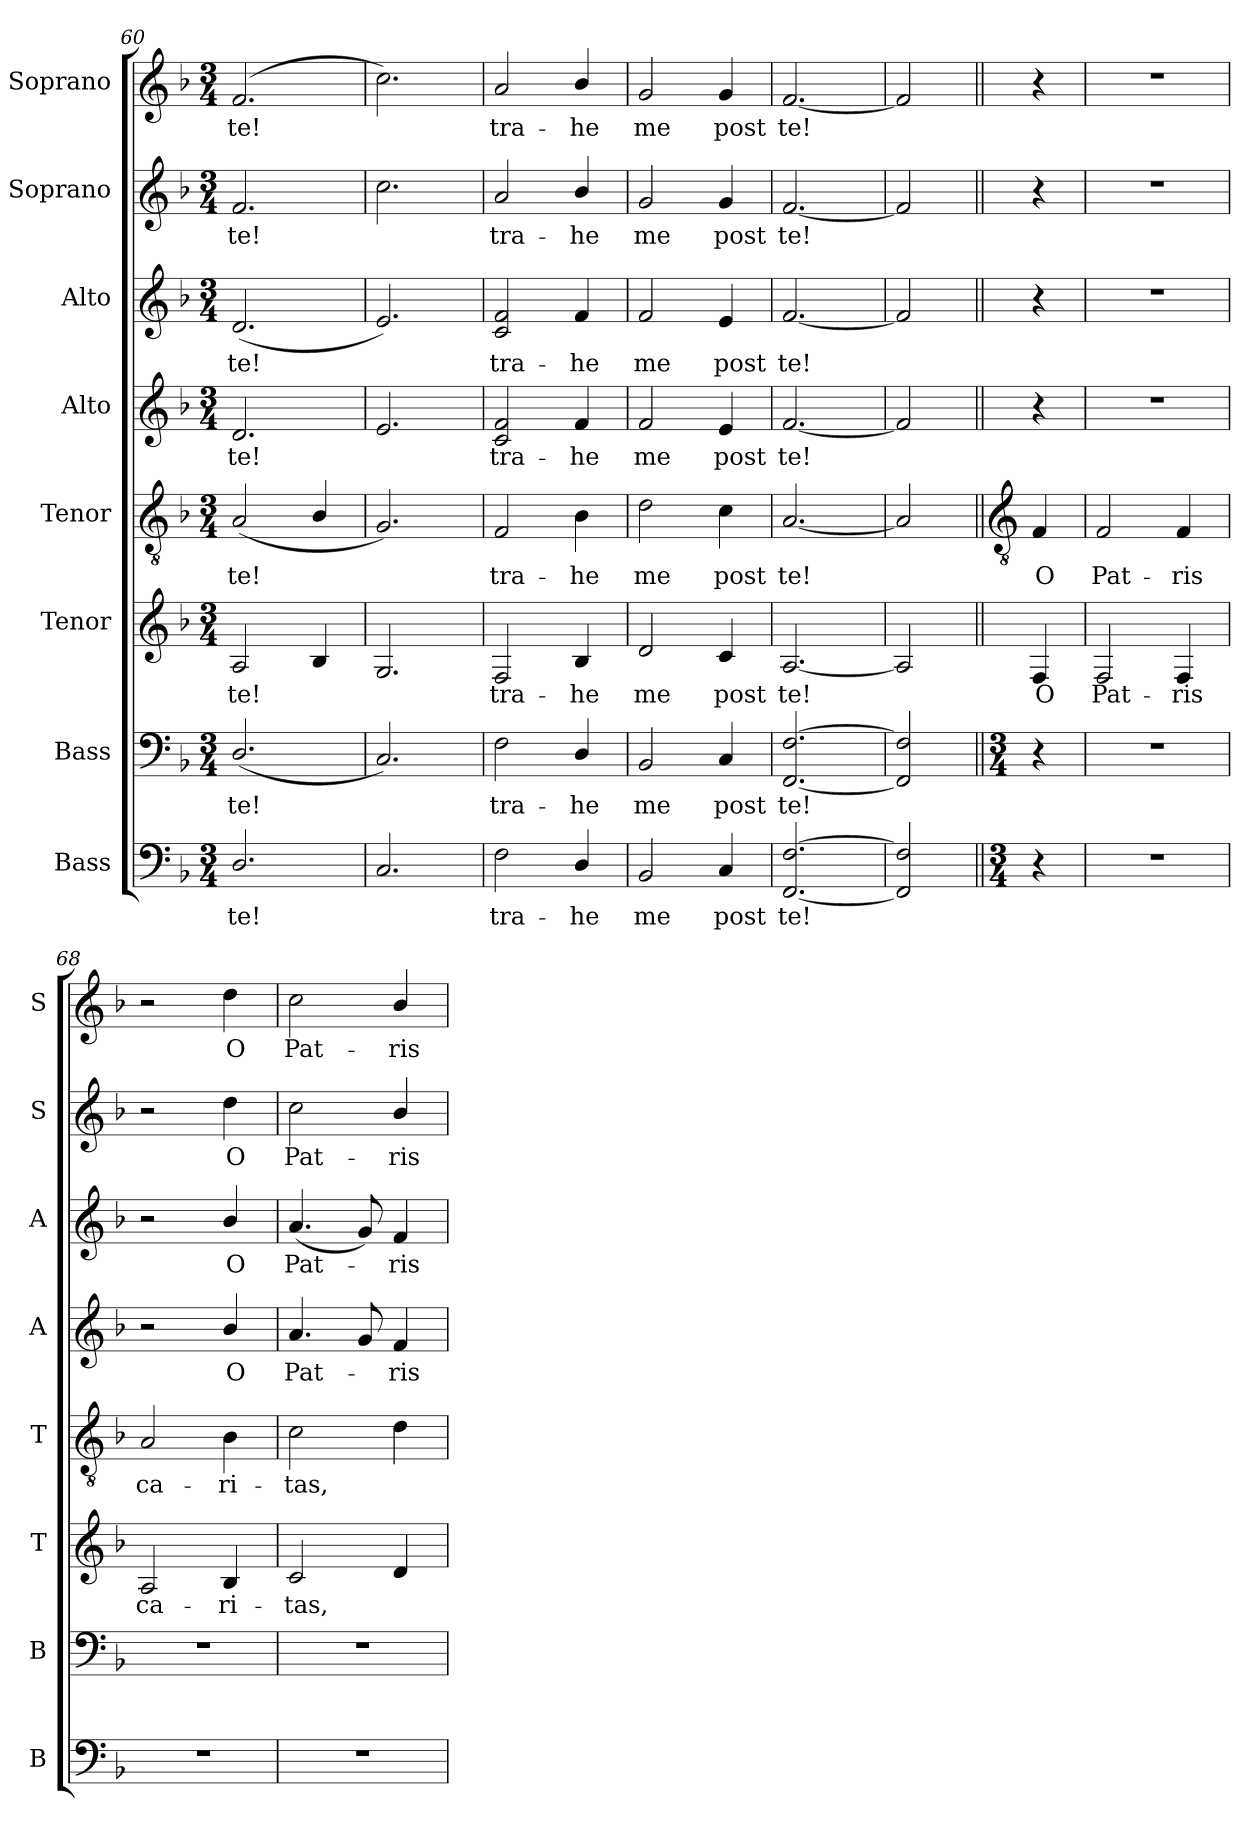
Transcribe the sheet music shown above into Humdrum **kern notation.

**kern	**text	**kern	**text	**kern	**text	**kern	**text	**kern	**text	**kern	**text	**kern	**text	**kern	**text
*part8	*part8	*part7	*part7	*part6	*part6	*part5	*part5	*part4	*part4	*part3	*part3	*part2	*part2	*part1	*part1
*staff8	*staff8	*staff7	*staff7	*staff6	*staff6	*staff5	*staff5	*staff4	*staff4	*staff3	*staff3	*staff2	*staff2	*staff1	*staff1
*I"Bass	*	*I"Bass	*	*I"Tenor	*	*I"Tenor	*	*I"Alto	*	*I"Alto	*	*I"Soprano	*	*I"Soprano	*
*I'B	*	*I'B	*	*I'T	*	*I'T	*	*I'A	*	*I'A	*	*I'S	*	*I'S	*
*	*	*clefF4	*	*	*	*clefGv2	*	*	*	*clefG2	*	*	*	*clefG2	*
*k[b-]	*	*k[b-]	*	*k[b-]	*	*k[b-]	*	*k[b-]	*	*k[b-]	*	*k[b-]	*	*k[b-]	*
*F:	*	*F:	*	*F:	*	*F:	*	*F:	*	*F:	*	*F:	*	*F:	*
*M3/4	*	*M3/4	*	*M3/4	*	*M3/4	*	*M3/4	*	*M3/4	*	*M3/4	*	*M3/4	*
=60	=60	=60	=60	=60	=60	=60	=60	=60	=60	=60	=60	=60	=60	=60	=60
!	!LO:LY:b	!	!LO:LY:b	!	!LO:LY:b	!	!LO:LY:b	!	!LO:LY:b	!	!LO:LY:b	!	!LO:LY:b	!	!LO:LY:b
2.D/	te!	(<2.D/	te!	2A	te!	(<2A	te!	2.d	te!	(<2.d	te!	2.f	te!	(<2.f	te!
.	.	.	.	4B-/	.	4B-/	.	.	.	.	.	.	.	.	.
=61	=61	=61	=61	=61	=61	=61	=61	=61	=61	=61	=61	=61	=61	=61	=61
2.C	.	2.C)	.	2.G	.	2.G)	.	2.e	.	2.e)	.	2.cc	.	2.cc)	.
=62	=62	=62	=62	=62	=62	=62	=62	=62	=62	=62	=62	=62	=62	=62	=62
!	!LO:LY:b	!	!LO:LY:b	!	!LO:LY:b	!	!LO:LY:b	!	!LO:LY:b	!	!LO:LY:b	!	!LO:LY:b	!	!LO:LY:b
2F	tra-	2F	tra-	2F	tra-	2F	tra-	2c 2f	tra-	2c 2f	tra-	2a	tra-	2a	tra-
!	!LO:LY:b	!	!LO:LY:b	!	!LO:LY:b	!	!LO:LY:b	!	!LO:LY:b	!	!LO:LY:b	!	!LO:LY:b	!	!LO:LY:b
4D/	-he	4D/	-he	4B-	-he	4B-	-he	4f	-he	4f	-he	4b-/	-he	4b-/	-he
=63	=63	=63	=63	=63	=63	=63	=63	=63	=63	=63	=63	=63	=63	=63	=63
!	!LO:LY:b	!	!LO:LY:b	!	!LO:LY:b	!	!LO:LY:b	!	!LO:LY:b	!	!LO:LY:b	!	!LO:LY:b	!	!LO:LY:b
2BB-	me	2BB-	me	2d	me	2d	me	2f	me	2f	me	2g	me	2g	me
!	!LO:LY:b	!	!LO:LY:b	!	!LO:LY:b	!	!LO:LY:b	!	!LO:LY:b	!	!LO:LY:b	!	!LO:LY:b	!	!LO:LY:b
4C	post	4C	post	4c	post	4c	post	4e	post	4e	post	4g	post	4g	post
=64	=64	=64	=64	=64	=64	=64	=64	=64	=64	=64	=64	=64	=64	=64	=64
!	!LO:LY:b	!	!LO:LY:b	!	!LO:LY:b	!	!LO:LY:b	!	!LO:LY:b	!	!LO:LY:b	!	!LO:LY:b	!	!LO:LY:b
[2.FF [2.F	te!	[2.FF [2.F	te!	[2.A	te!	[2.A	te!	[2.f	te!	[2.f	te!	[2.f	te!	[2.f	te!
=65	=65	=65	=65	=65	=65	=65	=65	=65	=65	=65	=65	=65	=65	=65	=65
2FF] 2F]	.	2FF] 2F]	.	2A]	.	2A]	.	2f]	.	2f]	.	2f]	.	2f]	.
!!LO:LB:g=z
=66||	=66||	=66||	=66||	=66||	=66||	=66||	=66||	=66||	=66||	=66||	=66||	=66||	=66||	=66||	=66||
*	*	*	*	*	*	*clefGv2	*	*	*	*	*	*	*	*	*
*M3/4	*	*M3/4	*	*	*	*	*	*	*	*	*	*	*	*	*
!	!	!	!	!	!LO:LY:b	!	!LO:LY:b	!	!	!	!	!	!	!	!
4r	.	4r	.	4F	O	4F	O	4r	.	4r	.	4r	.	4r	.
=67	=67	=67	=67	=67	=67	=67	=67	=67	=67	=67	=67	=67	=67	=67	=67
!	!	!	!	!	!LO:LY:b	!	!LO:LY:b	!LO:N:vis=1	!	!LO:N:vis=1	!	!LO:N:vis=1	!	!LO:N:vis=1	!
2.r	.	2.r	.	2F	Pat-	2F	Pat-	2.r	.	2.r	.	2.r	.	2.r	.
!	!	!	!	!	!LO:LY:b	!	!LO:LY:b	!	!	!	!	!	!	!	!
.	.	.	.	4F	-ris	4F	-ris	.	.	.	.	.	.	.	.
=68	=68	=68	=68	=68	=68	=68	=68	=68	=68	=68	=68	=68	=68	=68	=68
!	!	!	!	!	!LO:LY:b	!	!LO:LY:b	!	!	!	!	!	!	!	!
2.r	.	2.r	.	2A	ca-	2A	ca-	2r	.	2r	.	2r	.	2r	.
!	!	!	!	!	!LO:LY:b	!	!LO:LY:b	!	!LO:LY:b	!	!LO:LY:b	!	!LO:LY:b	!	!LO:LY:b
.	.	.	.	4B-	-ri-	4B-	-ri-	4b-/	O	4b-/	O	4dd	O	4dd	O
=69	=69	=69	=69	=69	=69	=69	=69	=69	=69	=69	=69	=69	=69	=69	=69
!	!	!	!	!	!LO:LY:b	!	!LO:LY:b	!	!LO:LY:b	!	!LO:LY:b	!	!LO:LY:b	!	!LO:LY:b
2.r	.	2.r	.	2c	-tas,	2c	-tas,	4.a	Pat-	(<4.a	Pat-	2cc	Pat-	2cc	Pat-
.	.	.	.	.	.	.	.	8g	.	8g)	.	.	.	.	.
!	!	!	!	!	!	!	!	!	!LO:LY:b	!	!LO:LY:b	!	!LO:LY:b	!	!LO:LY:b
.	.	.	.	4d	.	4d	.	4f	ris	4f	ris	4b-/	-ris	4b-/	-ris
=	=	=	=	=	=	=	=	=	=	=	=	=	=	=	=
*-	*-	*-	*-	*-	*-	*-	*-	*-	*-	*-	*-	*-	*-	*-	*-
